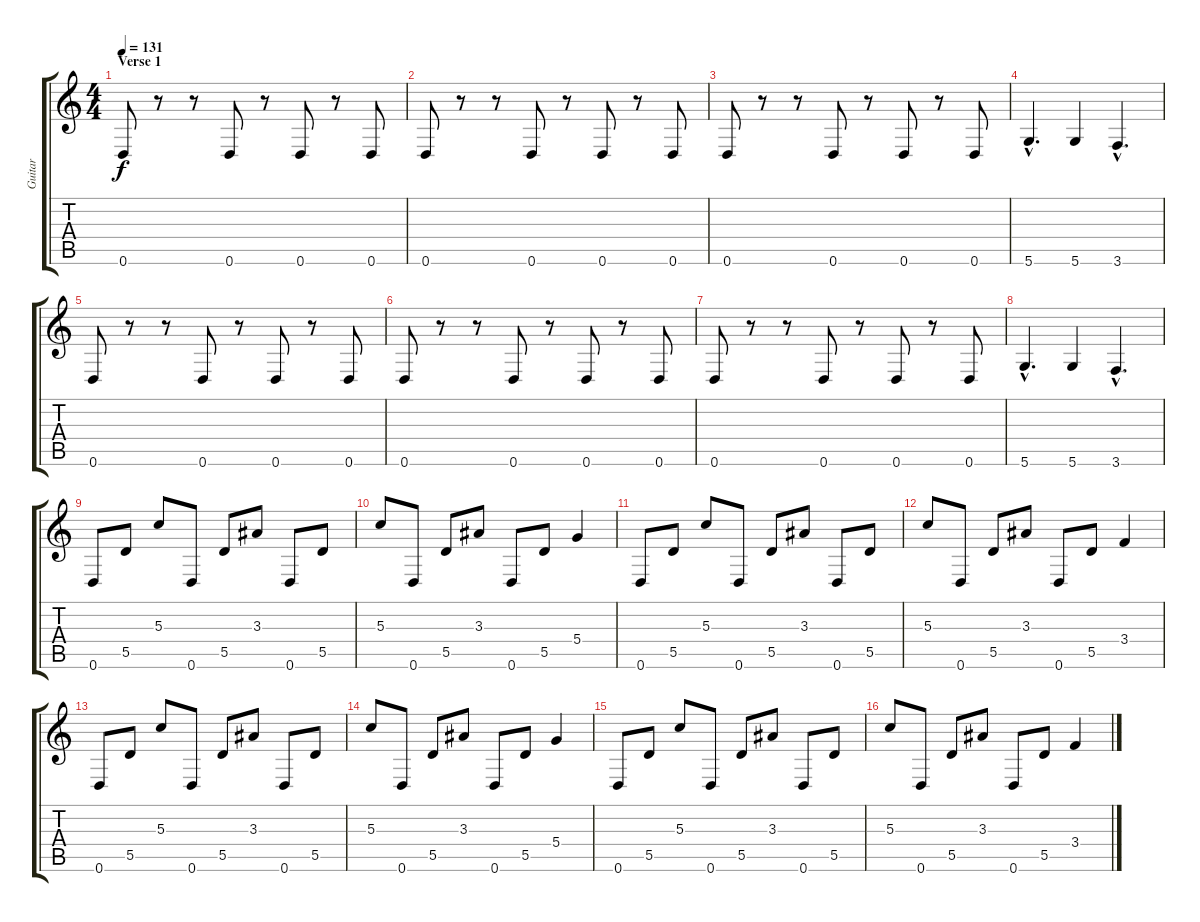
\track ("Guitar" "Guitar") {instrument distortionguitar}
\staff {score tabs}
\tuning (E4 B3 G3 D3 A2 D2) {hide}
\ts (4 4)
\section ("" "Verse 1")
\tempo 131
\clef g2
\ks c
0.6.8{dy f} r.8 r.8 0.6.8 r.8 0.6.8 r.8 0.6.8 |
0.6.8 r.8 r.8 0.6.8 r.8 0.6.8 r.8 0.6.8 |
0.6.8 r.8 r.8 0.6.8 r.8 0.6.8 r.8 0.6.8 |
5.6{hac}.4{d} 5.6.4 3.6{hac}.4{d} |
0.6.8 r.8 r.8 0.6.8 r.8 0.6.8 r.8 0.6.8 |
0.6.8 r.8 r.8 0.6.8 r.8 0.6.8 r.8 0.6.8 |
0.6.8 r.8 r.8 0.6.8 r.8 0.6.8 r.8 0.6.8 |
5.6{hac}.4{d} 5.6.4 3.6{hac}.4{d} |
0.6.8 5.5.8 5.3.8 0.6.8 5.5.8 3.3.8 0.6.8 5.5.8 |
5.3.8 0.6.8 5.5.8 3.3.8 0.6.8 5.5.8 5.4.4 |
0.6.8 5.5.8 5.3.8 0.6.8 5.5.8 3.3.8 0.6.8 5.5.8 |
5.3.8 0.6.8 5.5.8 3.3.8 0.6.8 5.5.8 3.4.4 |
0.6.8 5.5.8 5.3.8 0.6.8 5.5.8 3.3.8 0.6.8 5.5.8 |
5.3.8 0.6.8 5.5.8 3.3.8 0.6.8 5.5.8 5.4.4 |
0.6.8 5.5.8 5.3.8 0.6.8 5.5.8 3.3.8 0.6.8 5.5.8 |
5.3.8 0.6.8 5.5.8 3.3.8 0.6.8 5.5.8 3.4.4
